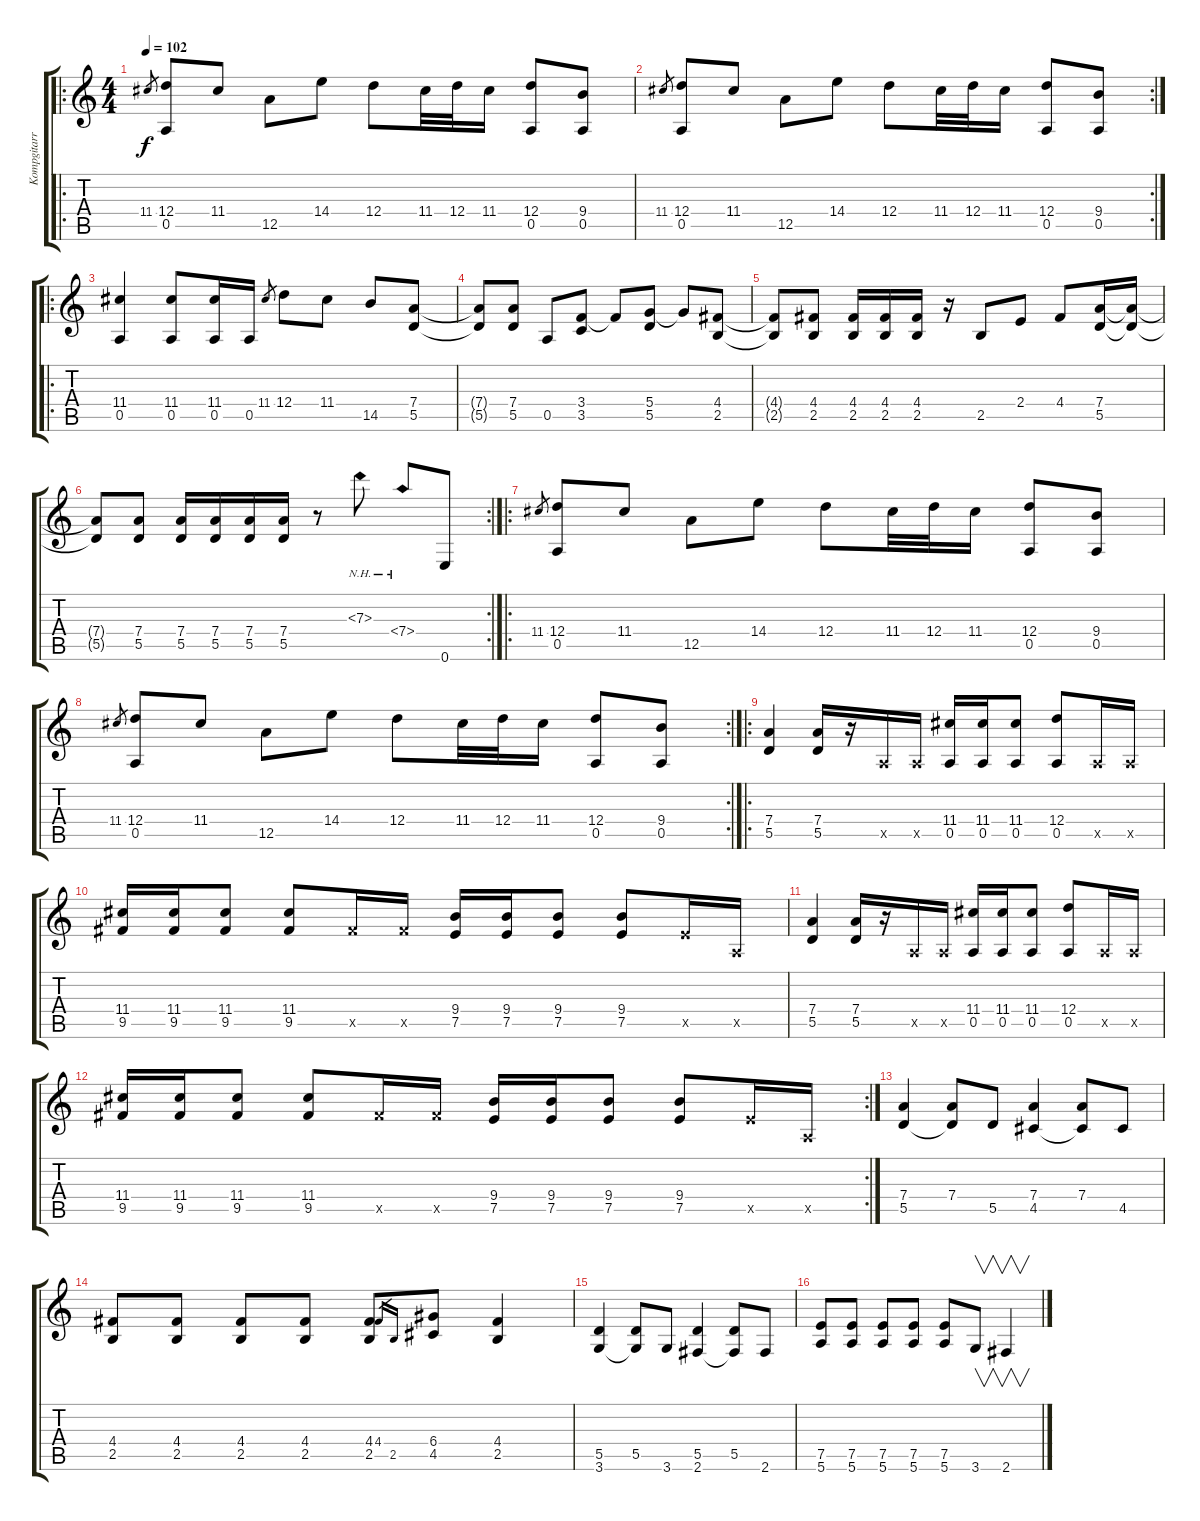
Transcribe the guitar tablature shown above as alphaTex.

\track ("Kompgitarr" "Kompgitarr") {instrument overdrivenguitar}
\staff {score tabs}
\tuning (E4 B3 G3 D3 A2 E2) {hide}
\ro
\ts (4 4)
\tempo 102
\clef g2
\ks c
11.4.8{gr dy f} (12.4 0.5).8 11.4.8 12.5.8 14.4.8 12.4.8 11.4.32 12.4.32 11.4.16 (12.4 0.5).8 (9.4 0.5).8 |
\rc 2
11.4.8{gr} (12.4 0.5).8 11.4.8 12.5.8 14.4.8 12.4.8 11.4.32 12.4.32 11.4.16 (12.4 0.5).8 (9.4 0.5).8 |
\ro
(11.4 0.5).4 (11.4 0.5).8 (11.4 0.5).16 0.5.16 11.4.8{gr} 12.4.8 11.4.8 14.5.8 (7.4 5.5).8 |
(7.4{t} 5.5{t}).8 (7.4 5.5).8 0.5.8 (3.4 3.5).8 3.4{t}.8 (5.4 5.5).8 5.4{t}.8 (4.4 2.5).8 |
(4.4{t} 2.5{t}).8 (4.4 2.5).8 (4.4 2.5).16 (4.4 2.5).16 (4.4 2.5).16 r.16 2.5.8 2.4.8 4.4.8 (7.4 5.5).16 (7.4{t} 5.5{t}).16 |
\rc 2
(7.4{t} 5.5{t}).8 (7.4 5.5).8 (7.4 5.5).16 (7.4 5.5).16 (7.4 5.5).16 (7.4 5.5).16 r.8 7.3{nh}.8 7.4{nh}.8 0.6.8 |
\ro
11.4.8{gr} (12.4 0.5).8 11.4.8 12.5.8 14.4.8 12.4.8 11.4.32 12.4.32 11.4.16 (12.4 0.5).8 (9.4 0.5).8 |
\rc 2
11.4.8{gr} (12.4 0.5).8 11.4.8 12.5.8 14.4.8 12.4.8 11.4.32 12.4.32 11.4.16 (12.4 0.5).8 (9.4 0.5).8 |
\ro
(7.4 5.5).4 (7.4 5.5).16 r.16 0.5{x}.16 0.5{x}.16 (11.4 0.5).16 (11.4 0.5).16 (11.4 0.5).8 (12.4 0.5).8 0.5{x}.16 0.5{x}.16 |
(11.4 9.5).16 (11.4 9.5).16 (11.4 9.5).8 (11.4 9.5).8 9.5{x}.16 9.5{x}.16 (9.4 7.5).16 (9.4 7.5).16 (9.4 7.5).8 (9.4 7.5).8 7.5{x}.16 0.5{x}.16 |
(7.4 5.5).4 (7.4 5.5).16 r.16 0.5{x}.16 0.5{x}.16 (11.4 0.5).16 (11.4 0.5).16 (11.4 0.5).8 (12.4 0.5).8 0.5{x}.16 0.5{x}.16 |
\rc 2
(11.4 9.5).16 (11.4 9.5).16 (11.4 9.5).8 (11.4 9.5).8 9.5{x}.16 9.5{x}.16 (9.4 7.5).16 (9.4 7.5).16 (9.4 7.5).8 (9.4 7.5).8 7.5{x}.16 0.5{x}.16 |
(7.4 5.5).4 (7.4 5.5{t}).8 5.5.8 (7.4 4.5).4 (7.4 4.5{t}).8 4.5.8 |
(4.4 2.5).8 (4.4 2.5).8 (4.4 2.5).8 (4.4 2.5).8 (4.4 2.5).8 4.4.16{gr} 2.5.16{gr} (6.4 4.5).8 (4.4 2.5).4 |
(5.5 3.6).4 (5.5 3.6{t}).8 3.6.8 (5.5 2.6).4 (5.5 2.6{t}).8 2.6.8 |
(7.5 5.6).8 (7.5 5.6).8 (7.5 5.6).8 (7.5 5.6).8 (7.5 5.6).8 3.6.8{v} 2.6.4{v}
